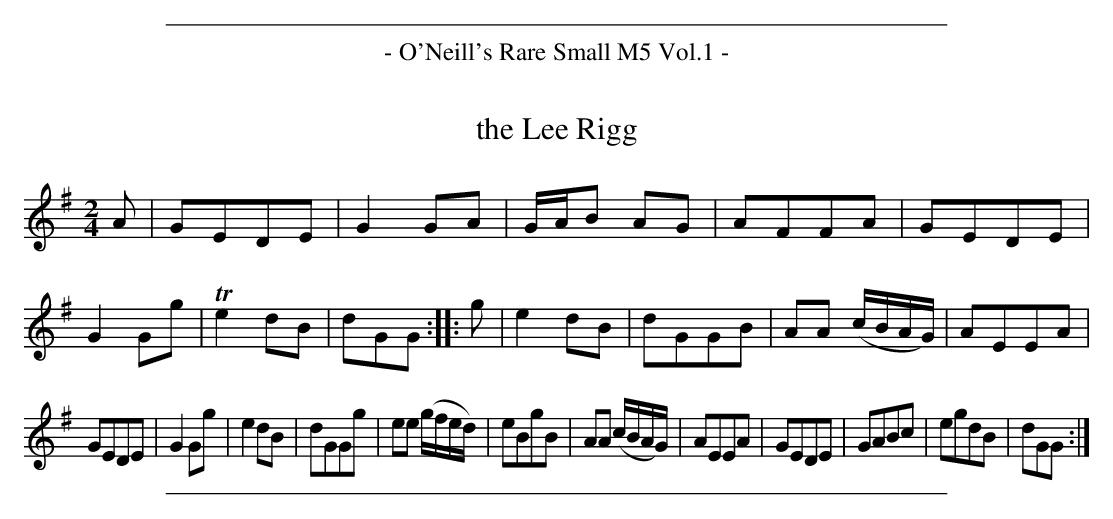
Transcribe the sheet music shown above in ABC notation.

X:1
T: the Lee Rigg
M: 2/4
L: 1/16
K: G
A2 |\
G2E2D2E2 | G4 G2A2 | GAB2 A2G2 | A2F2F2A2 |\
G2E2D2E2 | G4 G2g2 | Te4 d2B2 | d2G2G2 :: g2 |\
e4 d2B2 | d2G2G2B2 | A2A2 (cBAG) | A2E2E2A2 |
G2E2D2E2 | G4 G2g2 | e4 d2B2 | d2G2G2g2 |\
e2e2 (gfed) | e2B2g2B2 | A2A2 (cBAG) | A2E2E2A2 |\
G2E2D2E2 | G2A2B2c2 | e2g2d2B2 | d2G2G2 :|
